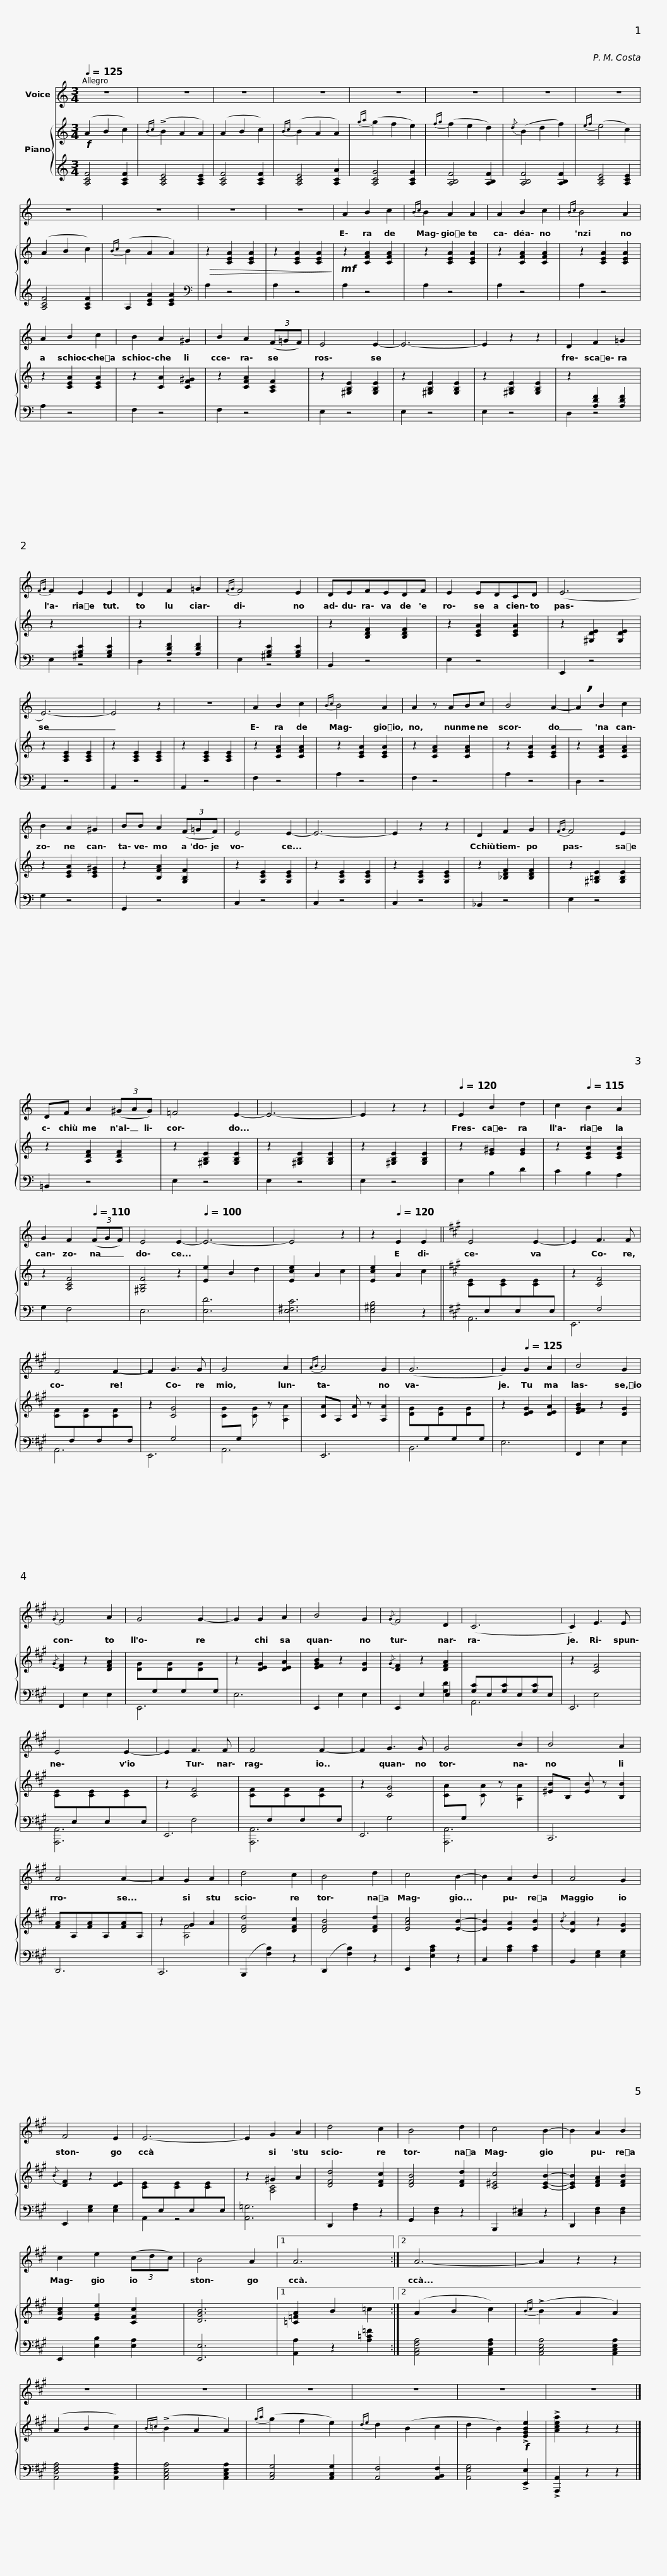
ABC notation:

X:1
%%score 1 { ( 2 4 ) | ( 3 5 ) }
L:1/8
Q:1/4=125
M:3/4
I:linebreak $
K:C
V:1 treble
V:2 treble
V:4 treble
V:3 treble
V:5 treble
V:1
 z6 | z6 | z6 | z6 | z6 | %5
 z6 | z6 | z6 | z6 |$ z6 | %10
 z6 | z6 | A2 B2 c2 |{Bc} B2 A2 A2 | A2 B2 c2 | %15
{Bc} B4 A2 | A2 B2 c2 | B2 A2 ^G2 |$ B2 A2 (3(F=GF) | E4 E2- | %20
 E6- | E2 z2 z2 | D2 F2 !courtesy!=G2 |{FG} F2 E2 E2 | D2 F2 !courtesy!=G2 | %25
{FG} F4 E2 | DEFEDF |$ E2 EDCD | (E6 | E6-) | %30
 E4 z2 | z6 | A2 B2 c2 |{Bc} B4 A2 | A2 z ABc | %35
 B4 A2- |$ !breath!A2 B2 c2 | B2 A2 ^G2 | BB A2 (3(F=GF) | E4 E2- | %40
 E6- | E2 z2 z2 | D2 F2 G2 |{FG} F4 E2 | DF A2 (3(^GAG) |$ %45
 !courtesy!=F4 E2- | E6- | E2 z2 z2 |[Q:1/4=120] E2 B2 d2 | c2[Q:1/4=115] B2 A2 | %50
 G2 F2[Q:1/4=110] (3(FGF) | E4 E2- |[Q:1/4=100] E6- | E4 z2 | z2[Q:1/4=120] E2 E2 ||$ %55
[K:A] E4 E2- | E2 F3 F | F4 F2- | F2 G3 G | G4 A2 | %60
{AB} A4 G2 | (G6 | G2)[Q:1/4=125] G2 A2 | B4 G2 |{/G} F4 A2 |$ %65
 G4 G2- | G2 G2 A2 | B4 G2 |{/G} F4 D2 | (C6 | %70
 C2) E3 E | E4 E2- | E2 F3 F | F4 F2- |$ F2 G3 G | %75
 G4 B2 | B4 A2 | A4 A2- | A2 G2 A2 | d4 c2 | %80
 B4 d2 | c4 B2- | B2 A2 B2 |$ A4 G2 | F4 E2 | %85
 E6- | E2 G2 A2 | d4 c2 | B4 d2 | c4 B2- | %90
 B2 A2 B2 | c2 e2 (3(cdc) | B4 A2 |1$ A6 :|2[K:A] A6- | %95
 A2 z2 z2 | z6 | z6 | z6 | z6 | %100
 z6 | z6 |] %102
V:2
!f! (A2 B2 c2) |{Bc} (!>!B2 A2 A2) | (A2 B2 c2) |{Bc} (B2 A2 A2) |{ga} (g2 f2 e2) | %5
{fg} (f2 e2 d2) |{/d} (B2 d2 f2) |{ef} (e4 c2) | (A2 B2 c2) |${Bc} (B2 A2 A2) | %10
!>(! z2 [CEA]2 [CEA]2 | z2 [CEA]2 [CEA]2!>)! |!mf! z2 [CFA]2 [CFA]2 | z2 [CEA]2 [CEA]2 | z2 [CFA]2 [CFA]2 | %15
 z2 [CEA]2 [CEA]2 | z2 [CEA]2 [CEA]2 | z2 [CA]2 [CF^G]2 |$ z2 [CFA]2 [A,CF]2 | z2 [^G,B,E]2 [G,B,E]2 | %20
 z2 [^G,B,E]2 [G,B,E]2 | z2 [^G,B,E]2 [G,B,E]2 | z2[I:staff +1] [A,DF]2 [A,DF]2 |[I:staff -1] z2[I:staff +1] [^G,B,E]2 [G,B,E]2 |[I:staff -1] z2[I:staff +1] [A,DF]2 [A,DF]2 | %25
[I:staff -1] z2[I:staff +1] [^G,B,E]2 [G,B,E]2 |[I:staff -1] z2 [B,DF]2 [B,DF]2 |$ z2 [CEA]2 [CEA]2 | z2 [^G,DE]2 [G,DE]2 | z2 [A,CE]2 [A,CE]2 | %30
 z2 [A,CE]2 [A,CE]2 | z2 [A,CE]2 [A,CE]2 | z2 [CFA]2 [CFA]2 | z2 [CEA]2 [CEA]2 | z2 [CFA]2 [CFA]2 | %35
 z2 [CEA]2 [CEA]2 |$ z2 [CFA]2 [CFA]2 | z2 [CEA]2 [CE^G]2 | z2 [B,FA]2 [G,B,F]2 | z2 [G,CE]2 [G,CE]2 | %40
 z2 [G,CE]2 [G,CE]2 | z2 [G,CE]2 [G,CE]2 | z2 [_B,DF]2 [B,DF]2 | z2 [^G,=B,E]2 [G,B,E]2 | z2 [A,DF]2 [A,DF]2 |$ %45
 z2 [^G,B,E]2 [G,B,E]2 | z2 [^G,B,E]2 [G,B,E]2 | z2 [^G,B,E]2 [G,B,E]2 | z2 [E^G]2 [EG]2 | z2 [CEA]2 [CEA]2 | %50
 z2 [A,CF]4 | [^G,B,F]4 z2 | [Ee]2 B2 d2 | [Ece]2 A2 c2 | [Ece]2 A2 c2 ||$ %55
[K:A] [CE][I:staff +1]E,[I:staff -1][CE][I:staff +1]E,[I:staff -1][CE][I:staff +1]E, |[I:staff -1] z2 [CF]4 | [CF][I:staff +1]F,[I:staff -1][CF][I:staff +1]F,[I:staff -1][CF][I:staff +1]F, |[I:staff -1] z2 [CG]4 | [CG][I:staff +1]G,[I:staff -1] [CG] z [A,A]2 | %60
 [CA]A, [CA] z [A,A]2 | [DG][I:staff +1]G,[I:staff -1][DG][I:staff +1]G,[I:staff -1][DG][I:staff +1]G, |[I:staff -1] z2 [DEG]2 [DEA]2 | [EFGB]2 z2 [DG]2 |{/G} [DF]2 z2 [DFA]2 |$ %65
 [DG][I:staff +1]G,[I:staff -1][DG][I:staff +1]G,[I:staff -1][DG][I:staff +1]G, |[I:staff -1] z2 [DEG]2 [DEA]2 | [EFGB]2 z2 [DG]2 |{/G} [DF]2 z2 [DFA]2 |[I:staff +1] [G,C]E,[G,C]E,[G,C]E, | %70
[I:staff -1] z2 [CF]4 | [CE][I:staff +1]E,[I:staff -1][CE][I:staff +1]E,[I:staff -1][CE][I:staff +1]E, |[I:staff -1] z2 [CF]4 | [CF][I:staff +1]F,[I:staff -1][CF][I:staff +1]F,[I:staff -1][CF][I:staff +1]F, |$[I:staff -1] z2 [CG]4 | %75
 [CA][I:staff +1]G,[I:staff -1] [CA] z [A,A]2 | [^EB]B, [EB] z [B,B]2 | [FA]A,[FA]A,[FA]A, | z2 G2 A2 | [DFd]4 [DFc]2 | %80
 [DFB]4 [DFd]2 | [EAc]4 [EB]2- | [EB]2 [EA]2 [EB]2 |${/B} [DA]2 z2 [DG]2 |{/B} [DF]2 z2 [DE]2 | %85
 [CE][I:staff +1]E,[I:staff -1][CE][I:staff +1]E,[I:staff -1][CE][I:staff +1]E, |[I:staff -1] z2 !courtesy!^G2 A2 | [DFd]4 [DFc]2 | [DFB]4 [DFd]2 | [C^Ec]4 [CEB]2- | %90
 [CEB]2 [DFA]2 [DFB]2 | [EAc]2 [EGe]2 [CFc]2 | [DGB]6 |1$ [=C=FA]2 B2 =c2 :|2[K:A] (A2 B2 c2) | %95
{Bc} (!>!B2 A2 A2) | (A2 B2 c2) |{B=c} (!>!B2 A2 A2) |{ga} (g2 f2 e2) |{de} d2 (B2 c2 | %100
 d2 B2)!f! !>![EGBe]2 | !>![Acea]2 z2 z2 |] %102
V:3
 [A,CF]4 [A,CF]2 | [A,CE]4 [A,CE]2 | [A,CF]4 [A,CF]2 | [A,CE]4 [A,CA]2 | [A,CG]4 [A,CG]2 | %5
 [A,B,F]4 [A,B,F]2 | [A,B,F]4 [A,B,F]2 | [A,CE]4 [A,CE]2 | [A,CF]4 [A,CF]2 |$ A,2 [CEA]2 [CEA]2 | %10
[K:bass] A,2 z4 | A,2 z4 | A,2 z4 | A,2 z4 | A,2 z4 | %15
 A,2 z4 | A,2 z4 | F,2 z4 |$ F,2 z4 | E,2 z4 | %20
 E,2 z4 | E,2 z4 | D,2 z4 | E,2 z4 | D,2 z4 | %25
 E,2 z4 | B,,2 z4 |$ E,2 z4 | E,,2 z4 | A,,2 z4 | %30
 A,,2 z4 | A,,2 z4 | F,2 z4 | A,2 z4 | F,2 z4 | %35
 A,2 z4 |$ D,2 z4 | G,2 z4 | G,,2 z4 | C,2 z4 | %40
 C,2 z4 | C,2 z4 | _B,,2 z4 | E,2 z4 | !courtesy!=B,,2 z4 |$ %45
 E,2 z4 | E,2 z4 | E,2 z4 | E,2 B,2 D2 | C2 B,2 A,2 | %50
 G,2 F,4 | E,6 | [E,D]6 | [E,^F,C]6 | [E,^G,B,]4 z2 ||$ %55
[K:A] A,,6 | E,,6 | A,,6 | E,,6 | A,,6 | %60
 E,,6 | B,,6 | E,6 | F,,2 E,2 E,2 | F,,2 E,2 E,2 |$ %65
 E,,6 | E,6 | E,,2 E,2 E,2 | E,,2 E,2 E,2 | A,,6 | %70
 E,,6 | [A,,,A,,]6 | E,,6 | [A,,,A,,]6 |$ E,,6 | %75
 [A,,,A,,]6 | C,,6 | D,,6 | C,,6 | (B,,,2 [F,B,]2) z2 | %80
 (D,,2 [F,B,]2) z2 | E,,2 [E,A,C]2 z2 | C,2 [A,C]2 [A,C]2 |$ B,,2 [E,G,]2 [E,G,]2 | E,,2 [E,G,]2 [E,G,]2 | %85
 A,,2 z4 | [A,,=G,]6 | D,,2 [F,A,]2 z2 | G,,2 [D,F,]2 z2 | B,,,2 [C,^E,]2 z2 | %90
 D,,2 [D,F,]2 [D,F,]2 | E,,2 [E,B,]2 [E,A,]2 | [E,,E,]6 |1$ [A,,A,]2 z2 [A,=C=F]2 :|2[K:A] [A,,C,F,A,]4 [A,,C,F,A,]2 | %95
 [A,,C,E,A,]4 [A,,C,E,A,]2 | [A,,D,F,A,]4 [A,,D,F,A,]2 | [A,,C,E,A,]4 [A,,C,E,A,]2 | [A,,C,G,]4 [A,,C,G,]2 | [A,,F,]4 [A,,B,,F,]2 | %100
 [A,,E,G,]4 !>![E,,E,]2 | !>![A,,,A,,]2 z2 z2 |] %102
V:4
 x6 | x6 | x6 | x6 | x6 | %5
 x6 | x6 | x6 | x6 |$ x6 | %10
 x6 | x6 | x6 | x6 | x6 | %15
 x6 | x6 | x6 |$ x6 | x6 | %20
 x6 | x6 | x6 | x6 | x6 | %25
 x6 | x6 |$ x6 | x6 | x6 | %30
 x6 | x6 | x6 | x6 | x6 | %35
 x6 |$ x6 | x6 | x6 | x6 | %40
 x6 | x6 | x6 | x6 | x6 |$ %45
 x6 | x6 | x6 | x6 | x6 | %50
 x6 | x6 | x6 | x6 | x6 ||$ %55
[K:A] x6 | x2[I:staff +1] F,4 | x6 | x2 G,4 | x6 | %60
 x6 | x6 | x6 | x6 | x6 |$ %65
 x6 | x6 | x6 | x6 | x6 | %70
 x6 | x6 | x6 | x6 |$ x6 | %75
 x6 | x6 | x6 | x2[I:staff -1] [A,F]4 | x6 | %80
 x6 | x6 | x6 |$ x6 | x6 | %85
 x6 | x2 [A,C]4 | x6 | x6 | x6 | %90
 x6 | x6 | x6 |1$ x6 :|2[K:A] x6 | %95
 x6 | x6 | x6 | x6 | x6 | %100
 x6 | x6 |] %102
V:5
 x6 | x6 | x6 | x6 | x6 | %5
 x6 | x6 | x6 | x6 |$ x6 | %10
[K:bass] x6 | x6 | x6 | x6 | x6 | %15
 x6 | x6 | x6 |$ x6 | x6 | %20
 x6 | x6 | x6 | x6 | x6 | %25
 x6 | x6 |$ x6 | x6 | x6 | %30
 x6 | x6 | x6 | x6 | x6 | %35
 x6 |$ x6 | x6 | x6 | x6 | %40
 x6 | x6 | x6 | x6 | x6 |$ %45
 x6 | x6 | x6 | x6 | x6 | %50
 x6 | x6 | x6 | x6 | x6 ||$ %55
[K:A] x6 | x6 | x6 | x6 | x6 | %60
 x6 | x6 | x6 | x6 | x6 |$ %65
 x6 | x6 | x6 | x4 [G,D]2 | x6 | %70
 x2 E,4 | x6 | x2 F,4 | x6 |$ x2 G,4 | %75
 x6 | x6 | x6 | x6 | x6 | %80
 x6 | x6 | x6 |$ x6 | x6 | %85
 x6 | x6 | x6 | x6 | x6 | %90
 x6 | x6 | x6 |1$ x6 :|2[K:A] x6 | %95
 x6 | x6 | x6 | x6 | x6 | %100
 x6 | x6 |] %102
